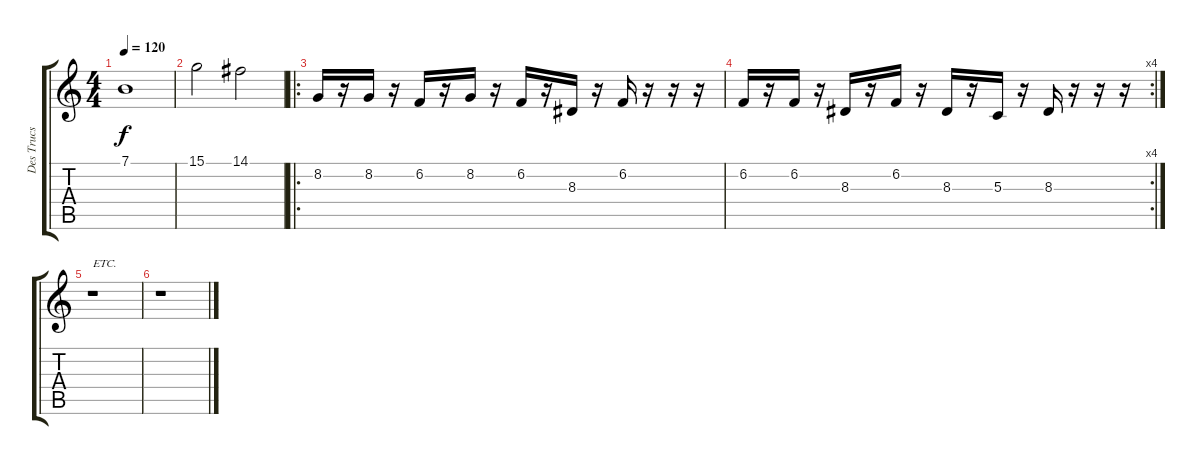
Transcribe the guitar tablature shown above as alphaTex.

\track ("Des Trucs Chelou" "Des Trucs ") {instrument synthstrings2}
\staff {score tabs}
\tuning (E4 B3 G3 D3 A2 E2) {hide}
\ts (4 4)
\tempo 120
\clef g2
\ks c
7.1.1{dy f} |
15.1.2 14.1.2 |
\ro
8.2.16{instrument lead5charang} r.16 8.2.16 r.16 6.2.16 r.16 8.2.16 r.16 6.2.16 r.16 8.3.16 r.16 6.2.16 r.16 r.16 r.16 |
\rc 4
6.2.16 r.16 6.2.16 r.16 8.3.16 r.16 6.2.16 r.16 8.3.16 r.16 5.3.16 r.16 8.3.16 r.16 r.16 r.16 |
r.1{txt "ETC."} |
r.1
